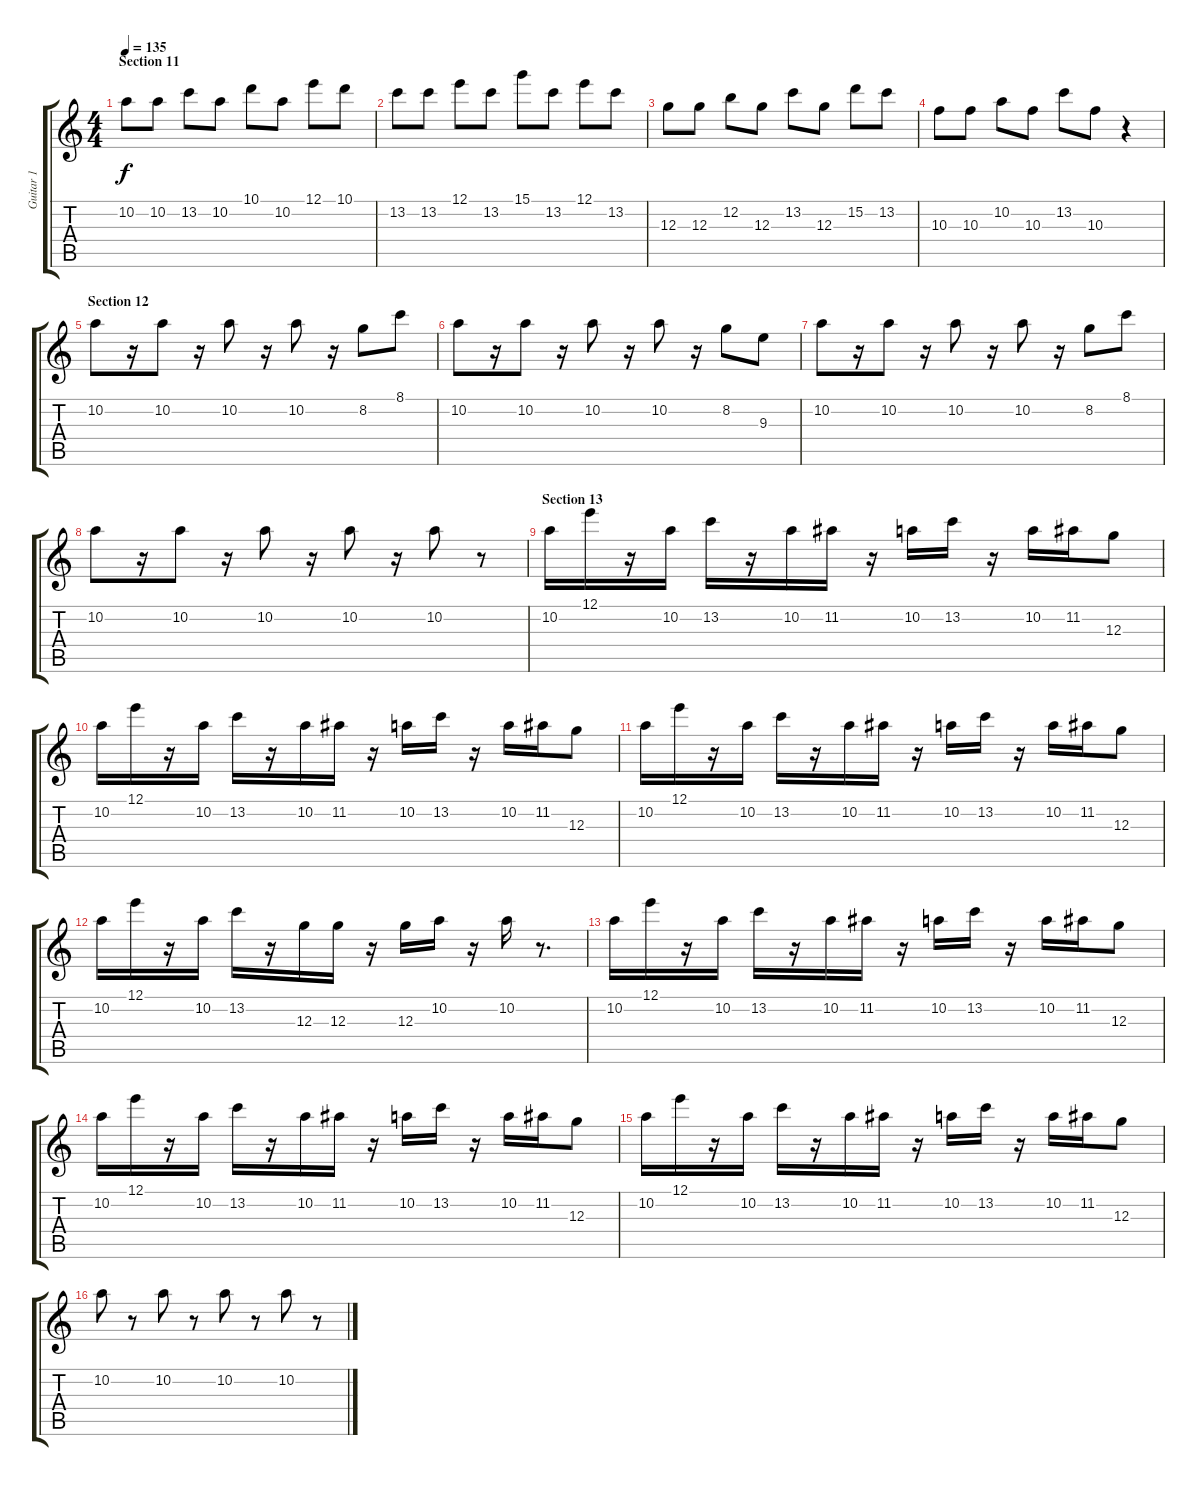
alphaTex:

\track ("Guitar 1" "Guitar 1") {instrument overdrivenguitar}
\staff {score tabs}
\tuning (E4 B3 G3 D3 A2 E2) {hide}
\ts (4 4)
\section ("" "Section 11")
\tempo 135
\clef g2
\ks c
10.2.8{dy f} 10.2.8 13.2.8 10.2.8 10.1.8 10.2.8 12.1.8 10.1.8 |
13.2.8 13.2.8 12.1.8 13.2.8 15.1.8 13.2.8 12.1.8 13.2.8 |
12.3.8 12.3.8 12.2.8 12.3.8 13.2.8 12.3.8 15.2.8 13.2.8 |
10.3.8 10.3.8 10.2.8 10.3.8 13.2.8 10.3.8 r.4 |
\section ("" "Section 12")
10.2.8 r.16 10.2.8 r.16 10.2.8 r.16 10.2.8 r.16 8.2.8 8.1.8 |
10.2.8 r.16 10.2.8 r.16 10.2.8 r.16 10.2.8 r.16 8.2.8 9.3.8 |
10.2.8 r.16 10.2.8 r.16 10.2.8 r.16 10.2.8 r.16 8.2.8 8.1.8 |
10.2.8 r.16 10.2.8 r.16 10.2.8 r.16 10.2.8 r.16 10.2.8 r.8 |
\section ("" "Section 13")
10.2.16 12.1.16 r.16 10.2.16 13.2.16 r.16 10.2.16 11.2.16 r.16 10.2.16 13.2.16 r.16 10.2.16 11.2.16 12.3.8 |
10.2.16 12.1.16 r.16 10.2.16 13.2.16 r.16 10.2.16 11.2.16 r.16 10.2.16 13.2.16 r.16 10.2.16 11.2.16 12.3.8 |
10.2.16 12.1.16 r.16 10.2.16 13.2.16 r.16 10.2.16 11.2.16 r.16 10.2.16 13.2.16 r.16 10.2.16 11.2.16 12.3.8 |
10.2.16 12.1.16 r.16 10.2.16 13.2.16 r.16 12.3.16 12.3.16 r.16 12.3.16 10.2.16 r.16 10.2.16 r.8{d} |
10.2.16 12.1.16 r.16 10.2.16 13.2.16 r.16 10.2.16 11.2.16 r.16 10.2.16 13.2.16 r.16 10.2.16 11.2.16 12.3.8 |
10.2.16 12.1.16 r.16 10.2.16 13.2.16 r.16 10.2.16 11.2.16 r.16 10.2.16 13.2.16 r.16 10.2.16 11.2.16 12.3.8 |
10.2.16 12.1.16 r.16 10.2.16 13.2.16 r.16 10.2.16 11.2.16 r.16 10.2.16 13.2.16 r.16 10.2.16 11.2.16 12.3.8 |
10.2.8 r.8 10.2.8 r.8 10.2.8 r.8 10.2.8 r.8
